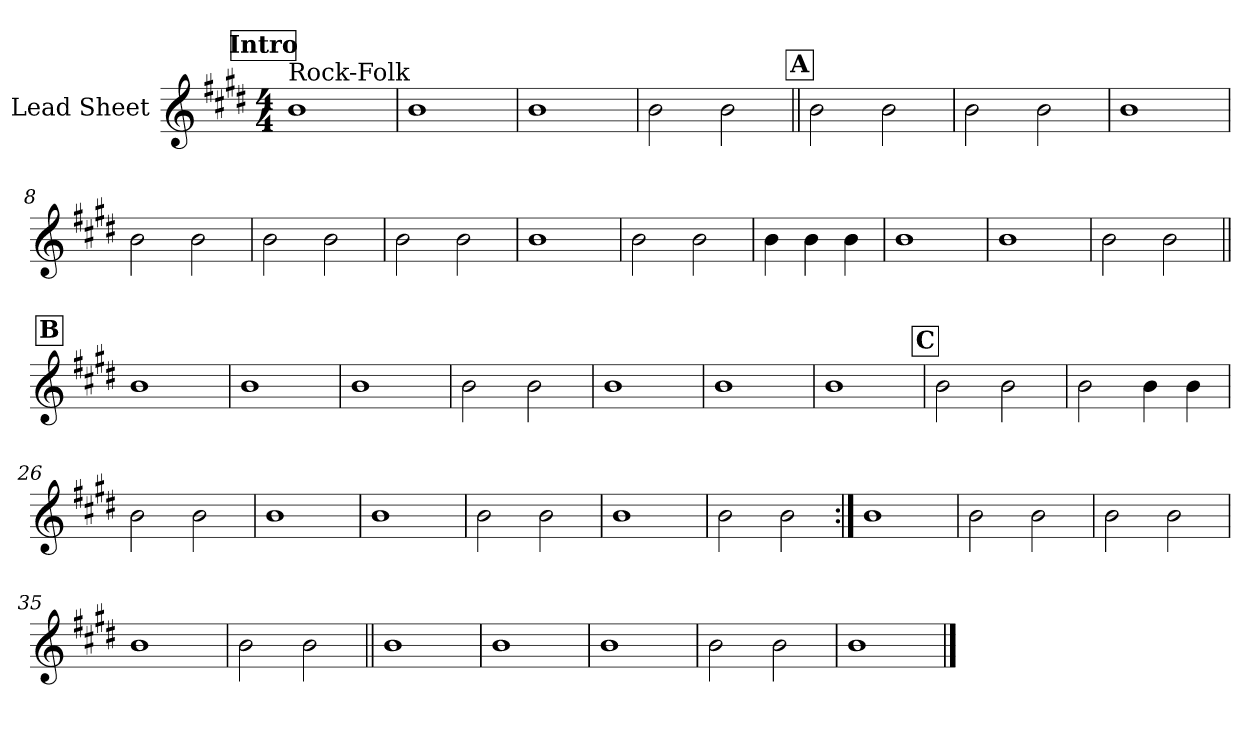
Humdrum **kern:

**kern
*part1
*staff1
*I"Lead Sheet
*clefG2
*k[f#c#g#d#]
*E:
*M4/4
*MM75
!!LO:REH:place=s1:a:fs=14:t=Intro
=1
!LO:TX:a:t=Rock-Folk
1b
=2
1b
=3
1b
=4
2b\
2b\
!!LO:LB:g=z
!!LO:REH:place=s1:a:fs=14:t=A
=5||
2b\
2b\
=6
2b\
2b\
=7
1b
=8
2b\
2b\
!!LO:LB:g=z
=9
2b\
2b\
=10
2b\
2b\
=11
1b
=12
2b\
2b\
!!LO:LB:g=z
=13
4b\
4b\
4b\
=14
1b
=15
1b
=16
2b\
2b\
!!LO:LB:g=z
!!LO:REH:place=s1:a:fs=14:t=B
=17||
1b
=18
1b
=19
1b
=20
2b\
2b\
!!LO:LB:g=z
=21
1b
=22
1b
=23
1b
!!LO:LB:g=z
!!LO:REH:place=s1:a:fs=14:t=C
=24
2b\
2b\
=25
2b\
4b\
4b\
=26
2b\
2b\
=27
1b
!!LO:LB:g=z
=28
1b
=29
2b\
2b\
=30
1b
=31
2b\
2b\
!!LO:LB:g=z
=32:|!
1b
=33
2b\
2b\
=34
2b\
2b\
=35
1b
!!LO:LB:g=z
=36
2b\
2b\
!!LO:PB:g=z
=37||
1b
=38
1b
=39
1b
=40
2b\
2b\
!!LO:LB:g=z
=41
1b
==
*-
